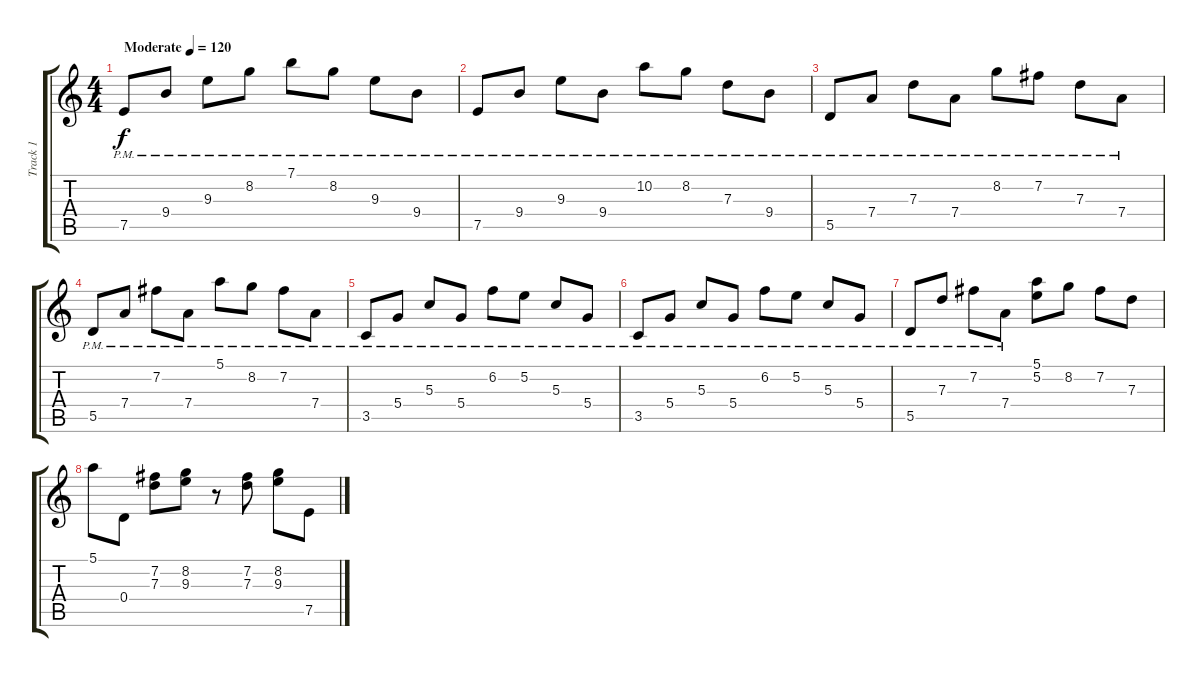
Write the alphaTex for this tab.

\track ("Track 1" "Track 1") {instrument distortionguitar}
\staff {score tabs}
\tuning (E4 B3 G3 D3 A2 E2) {hide}
\ts (4 4)
\tempo (120 "Moderate")
\clef g2
\ks c
7.5{pm}.8{dy f instrument distortionguitar} 9.4{pm}.8 9.3{pm}.8 8.2{pm}.8 7.1{pm}.8 8.2{pm}.8 9.3{pm}.8 9.4{pm}.8 |
7.5{pm}.8 9.4{pm}.8 9.3{pm}.8 9.4{pm}.8 10.2{pm}.8 8.2{pm}.8 7.3{pm}.8 9.4{pm}.8 |
5.5{pm}.8 7.4{pm}.8 7.3{pm}.8 7.4{pm}.8 8.2{pm}.8 7.2{pm}.8 7.3{pm}.8 7.4{pm}.8 |
5.5{pm}.8 7.4{pm}.8 7.2{pm}.8 7.4{pm}.8 5.1{pm}.8 8.2{pm}.8 7.2{pm}.8 7.4{pm}.8 |
3.5{pm}.8 5.4{pm}.8 5.3{pm}.8 5.4{pm}.8 6.2{pm}.8 5.2{pm}.8 5.3{pm}.8 5.4{pm}.8 |
3.5{pm}.8 5.4{pm}.8 5.3{pm}.8 5.4{pm}.8 6.2{pm}.8 5.2{pm}.8 5.3{pm}.8 5.4{pm}.8 |
5.5{pm}.8 7.3{pm}.8 7.2{pm}.8 7.4{pm}.8 (5.1 5.2).8 8.2.8 7.2.8 7.3.8 |
5.1.8 0.4.8 (7.2 7.3).8 (8.2 9.3).8 r.8 (7.2 7.3).8 (8.2 9.3).8 7.5.8
